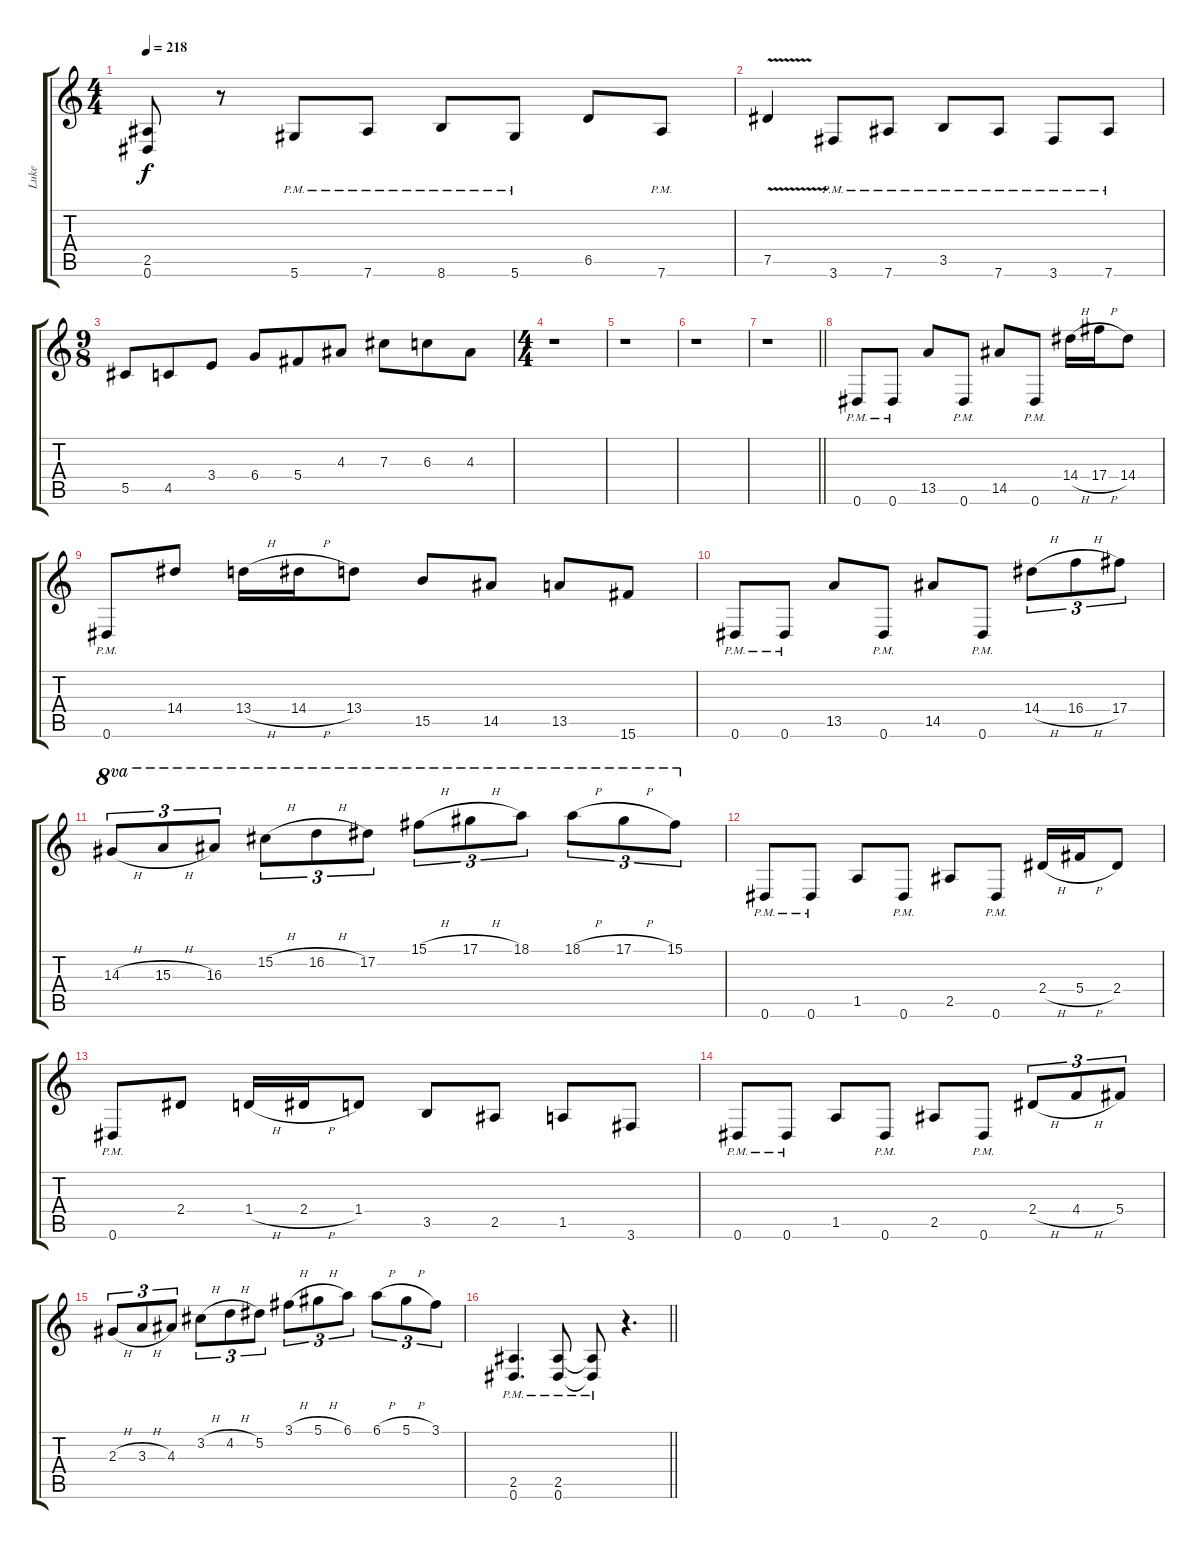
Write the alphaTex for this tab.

\track ("Luke" "Luke") {instrument distortionguitar}
\staff {score tabs}
\tuning (Eb4 Bb3 Gb3 Db3 Ab2 Eb2) {hide}
\ts (4 4)
\tempo 218
\clef g2
\ks c
(2.5 0.6).8{dy f} r.8 5.6{pm}.8 7.6{pm}.8 8.6{pm}.8 5.6{pm}.8 6.5.8 7.6{pm}.8 |
7.5{v}.4 3.6{pm}.8 7.6{pm}.8 3.5{pm}.8 7.6{pm}.8 3.6{pm}.8 7.6{pm}.8 |
\ts (9 8)
5.5.8 4.5.8 3.4.8 6.4.8 5.4.8 4.3.8 7.3.8 6.3.8 4.3.8 |
\ts (4 4)
r.1 |
r.1 |
r.1 |
\barLineRight lightlight
r.1 |
0.6{pm}.8 0.6{pm}.8 13.5.8 0.6{pm}.8 14.5.8 0.6{pm}.8 14.4{h}.16 17.4{h}.16 14.4.8 |
0.6{pm}.8 14.4.8 13.4{h}.16 14.4{h}.16 13.4.8 15.5.8 14.5.8 13.5.8 15.6.8 |
0.6{pm}.8 0.6{pm}.8 13.5.8 0.6{pm}.8 14.5.8 0.6{pm}.8 14.4{h}.8{tu (3 2)} 16.4{h}.8{tu (3 2)} 17.4.8{tu (3 2)} |
14.3{h}.8{tu (3 2) ot 8va} 15.3{h}.8{tu (3 2) ot 8va} 16.3.8{tu (3 2) ot 8va} 15.2{h}.8{tu (3 2) ot 8va} 16.2{h}.8{tu (3 2) ot 8va} 17.2.8{tu (3 2) ot 8va} 15.1{h}.8{tu (3 2) ot 8va} 17.1{h}.8{tu (3 2) ot 8va} 18.1.8{tu (3 2) ot 8va} 18.1{h}.8{tu (3 2) ot 8va} 17.1{h}.8{tu (3 2) ot 8va} 15.1.8{tu (3 2) ot 8va} |
0.6{pm}.8 0.6{pm}.8 1.5.8 0.6{pm}.8 2.5.8 0.6{pm}.8 2.4{h}.16 5.4{h}.16 2.4.8 |
0.6{pm}.8 2.4.8 1.4{h}.16 2.4{h}.16 1.4.8 3.5.8 2.5.8 1.5.8 3.6.8 |
0.6{pm}.8 0.6{pm}.8 1.5.8 0.6{pm}.8 2.5.8 0.6{pm}.8 2.4{h}.8{tu (3 2)} 4.4{h}.8{tu (3 2)} 5.4.8{tu (3 2)} |
2.3{h}.8{tu (3 2)} 3.3{h}.8{tu (3 2)} 4.3.8{tu (3 2)} 3.2{h}.8{tu (3 2)} 4.2{h}.8{tu (3 2)} 5.2.8{tu (3 2)} 3.1{h}.8{tu (3 2)} 5.1{h}.8{tu (3 2)} 6.1.8{tu (3 2)} 6.1{h}.8{tu (3 2)} 5.1{h}.8{tu (3 2)} 3.1.8{tu (3 2)} |
\barLineRight lightlight
(2.5{pm} 0.6{pm}).4{d} (2.5{pm} 0.6{pm}).8 (2.5{pm t} 0.6{pm t}).8 r.4{d}
